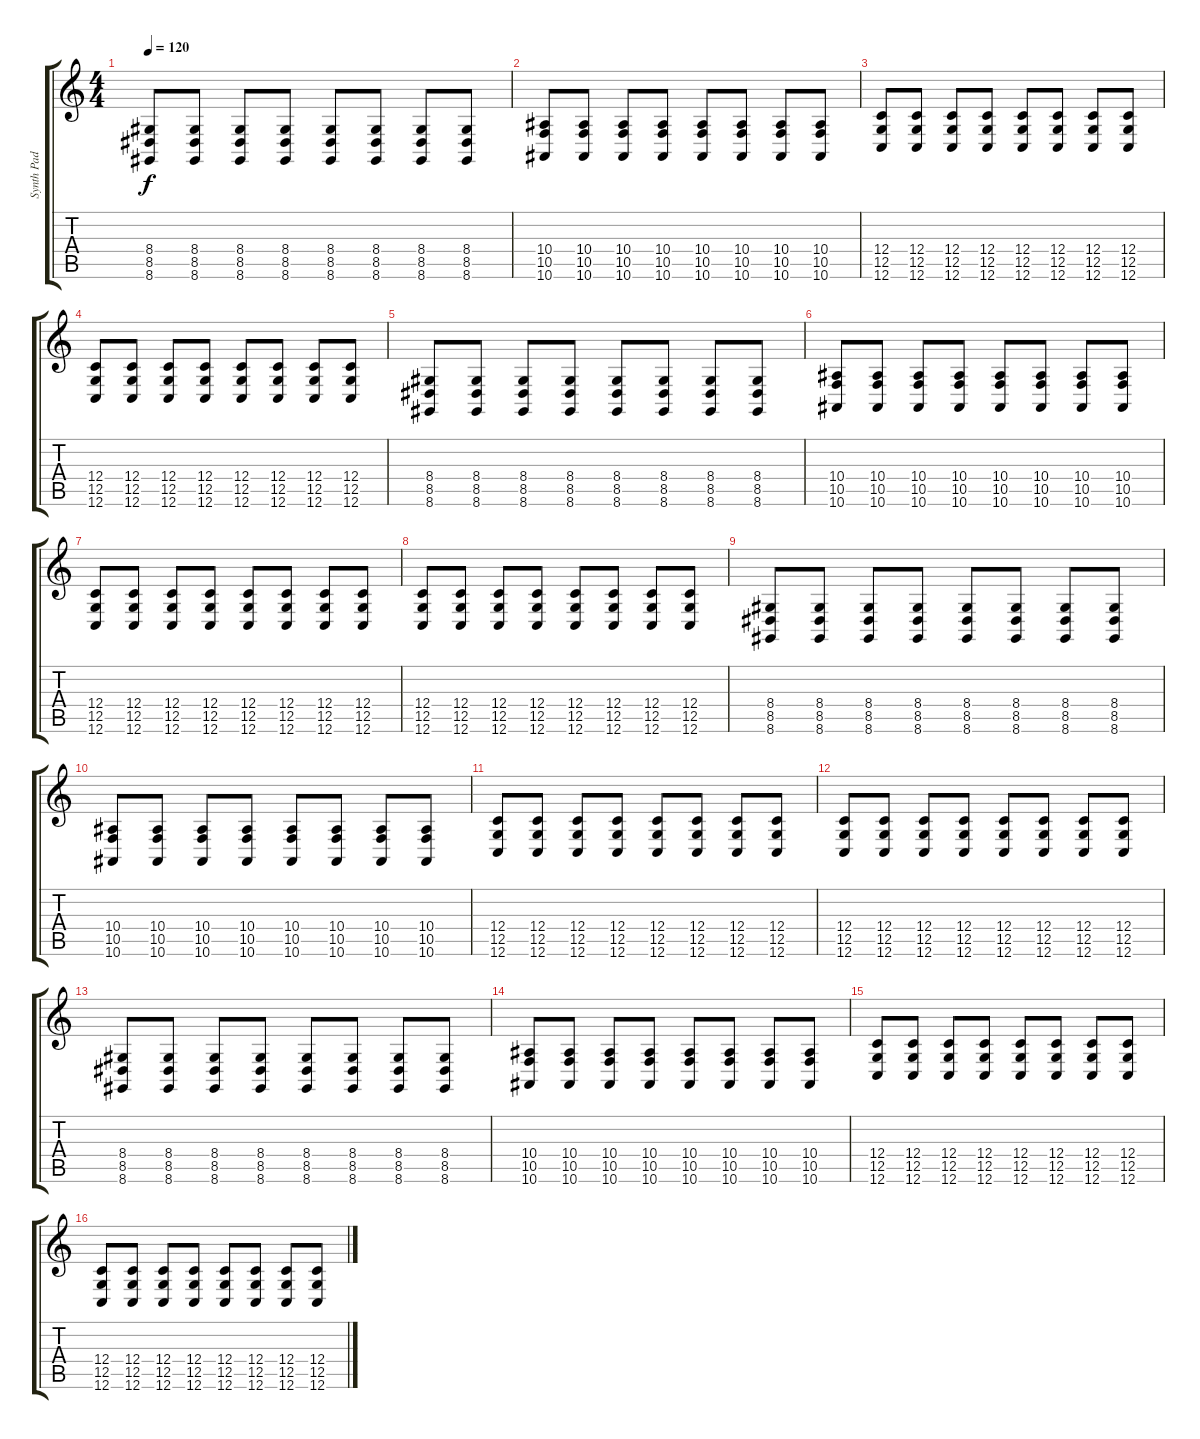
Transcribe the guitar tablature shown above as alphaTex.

\track ("Synth Pad" "Synth Pad") {instrument pad2warm}
\staff {score tabs}
\tuning (D4 A3 F3 C3 G2 C2) {hide}
\ts (4 4)
\tempo 120
\clef g2
\ks c
(8.4 8.5 8.6).8{dy f} (8.4 8.5 8.6).8 (8.4 8.5 8.6).8 (8.4 8.5 8.6).8 (8.4 8.5 8.6).8 (8.4 8.5 8.6).8 (8.4 8.5 8.6).8 (8.4 8.5 8.6).8 |
(10.4 10.5 10.6).8 (10.4 10.5 10.6).8 (10.4 10.5 10.6).8 (10.4 10.5 10.6).8 (10.4 10.5 10.6).8 (10.4 10.5 10.6).8 (10.4 10.5 10.6).8 (10.4 10.5 10.6).8 |
(12.4 12.5 12.6).8 (12.4 12.5 12.6).8 (12.4 12.5 12.6).8 (12.4 12.5 12.6).8 (12.4 12.5 12.6).8 (12.4 12.5 12.6).8 (12.4 12.5 12.6).8 (12.4 12.5 12.6).8 |
(12.4 12.5 12.6).8 (12.4 12.5 12.6).8 (12.4 12.5 12.6).8 (12.4 12.5 12.6).8 (12.4 12.5 12.6).8 (12.4 12.5 12.6).8 (12.4 12.5 12.6).8 (12.4 12.5 12.6).8 |
(8.4 8.5 8.6).8 (8.4 8.5 8.6).8 (8.4 8.5 8.6).8 (8.4 8.5 8.6).8 (8.4 8.5 8.6).8 (8.4 8.5 8.6).8 (8.4 8.5 8.6).8 (8.4 8.5 8.6).8 |
(10.4 10.5 10.6).8 (10.4 10.5 10.6).8 (10.4 10.5 10.6).8 (10.4 10.5 10.6).8 (10.4 10.5 10.6).8 (10.4 10.5 10.6).8 (10.4 10.5 10.6).8 (10.4 10.5 10.6).8 |
(12.4 12.5 12.6).8 (12.4 12.5 12.6).8 (12.4 12.5 12.6).8 (12.4 12.5 12.6).8 (12.4 12.5 12.6).8 (12.4 12.5 12.6).8 (12.4 12.5 12.6).8 (12.4 12.5 12.6).8 |
(12.4 12.5 12.6).8 (12.4 12.5 12.6).8 (12.4 12.5 12.6).8 (12.4 12.5 12.6).8 (12.4 12.5 12.6).8 (12.4 12.5 12.6).8 (12.4 12.5 12.6).8 (12.4 12.5 12.6).8 |
(8.4 8.5 8.6).8 (8.4 8.5 8.6).8 (8.4 8.5 8.6).8 (8.4 8.5 8.6).8 (8.4 8.5 8.6).8 (8.4 8.5 8.6).8 (8.4 8.5 8.6).8 (8.4 8.5 8.6).8 |
(10.4 10.5 10.6).8 (10.4 10.5 10.6).8 (10.4 10.5 10.6).8 (10.4 10.5 10.6).8 (10.4 10.5 10.6).8 (10.4 10.5 10.6).8 (10.4 10.5 10.6).8 (10.4 10.5 10.6).8 |
(12.4 12.5 12.6).8 (12.4 12.5 12.6).8 (12.4 12.5 12.6).8 (12.4 12.5 12.6).8 (12.4 12.5 12.6).8 (12.4 12.5 12.6).8 (12.4 12.5 12.6).8 (12.4 12.5 12.6).8 |
(12.4 12.5 12.6).8 (12.4 12.5 12.6).8 (12.4 12.5 12.6).8 (12.4 12.5 12.6).8 (12.4 12.5 12.6).8 (12.4 12.5 12.6).8 (12.4 12.5 12.6).8 (12.4 12.5 12.6).8 |
(8.4 8.5 8.6).8 (8.4 8.5 8.6).8 (8.4 8.5 8.6).8 (8.4 8.5 8.6).8 (8.4 8.5 8.6).8 (8.4 8.5 8.6).8 (8.4 8.5 8.6).8 (8.4 8.5 8.6).8 |
(10.4 10.5 10.6).8 (10.4 10.5 10.6).8 (10.4 10.5 10.6).8 (10.4 10.5 10.6).8 (10.4 10.5 10.6).8 (10.4 10.5 10.6).8 (10.4 10.5 10.6).8 (10.4 10.5 10.6).8 |
(12.4 12.5 12.6).8 (12.4 12.5 12.6).8 (12.4 12.5 12.6).8 (12.4 12.5 12.6).8 (12.4 12.5 12.6).8 (12.4 12.5 12.6).8 (12.4 12.5 12.6).8 (12.4 12.5 12.6).8 |
(12.4 12.5 12.6).8 (12.4 12.5 12.6).8 (12.4 12.5 12.6).8 (12.4 12.5 12.6).8 (12.4 12.5 12.6).8 (12.4 12.5 12.6).8 (12.4 12.5 12.6).8 (12.4 12.5 12.6).8
